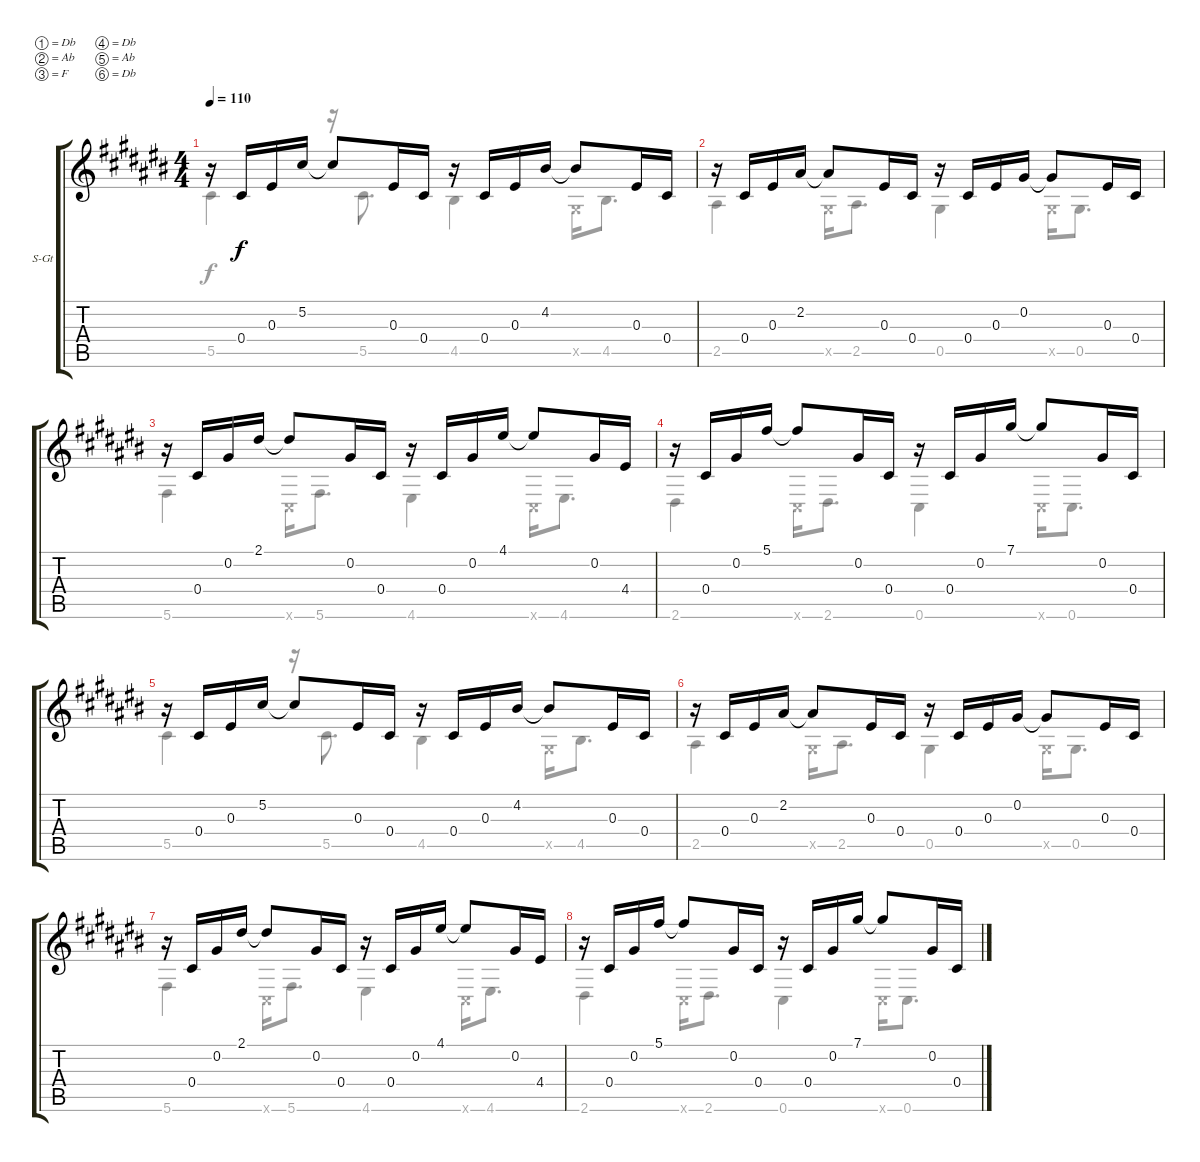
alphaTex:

\bracketExtendMode groupsimilarinstruments
\firstSystemTrackNameOrientation horizontal
\otherSystemsTrackNameOrientation horizontal
\track ("Track 1" "S-Gt") {instrument acousticguitarsteel}
\staff {score tabs}
\tuning (Db4 Ab3 F3 Db3 Ab2 Db2)
\voice
\ts (4 4)
\tempo 110
\clef g2
\ks c#
r.16{dy f} 0.4.16 0.3.16 5.2.16 5.2{t}.8 0.3.16 0.4.16 r.16 0.4.16 0.3.16 4.2.16 4.2{t}.8 0.3.16 0.4.16 |
r.16 0.4.16 0.3.16 2.2.16 2.2{t}.8 0.3.16 0.4.16 r.16 0.4.16 0.3.16 0.2.16 0.2{t}.8 0.3.16 0.4.16 |
r.16 0.4.16 0.2.16 2.1.16 2.1{t}.8 0.2.16 0.4.16 r.16 0.4.16 0.2.16 4.1.16 4.1{t}.8 0.2.16 4.4.16 |
r.16 0.4.16 0.2.16 5.1.16 5.1{t}.8 0.2.16 0.4.16 r.16 0.4.16 0.2.16 7.1.16 7.1{t}.8 0.2.16 0.4.16 |
r.16 0.4.16 0.3.16 5.2.16 5.2{t}.8 0.3.16 0.4.16 r.16 0.4.16 0.3.16 4.2.16 4.2{t}.8 0.3.16 0.4.16 |
r.16 0.4.16 0.3.16 2.2.16 2.2{t}.8 0.3.16 0.4.16 r.16 0.4.16 0.3.16 0.2.16 0.2{t}.8 0.3.16 0.4.16 |
r.16 0.4.16 0.2.16 2.1.16 2.1{t}.8 0.2.16 0.4.16 r.16 0.4.16 0.2.16 4.1.16 4.1{t}.8 0.2.16 4.4.16 |
r.16 0.4.16 0.2.16 5.1.16 5.1{t}.8 0.2.16 0.4.16 r.16 0.4.16 0.2.16 7.1.16 7.1{t}.8 0.2.16 0.4.16
\voice
\clef g2
\ottava regular
\simile none
\ks c#
5.5.4{dy f} r.16 5.5.8{d} 4.5.4 0.5{x}.16 4.5.8{d} |
2.5.4 0.5{x}.16 2.5.8{d} 0.5.4 0.5{x}.16 0.5.8{d} |
5.6.4 0.6{x}.16 5.6.8{d} 4.6.4 0.6{x}.16 4.6.8{d} |
2.6.4 0.6{x}.16 2.6.8{d} 0.6.4 0.6{x}.16 0.6.8{d} |
5.5.4 r.16 5.5.8{d} 4.5.4 0.5{x}.16 4.5.8{d} |
2.5.4 0.5{x}.16 2.5.8{d} 0.5.4 0.5{x}.16 0.5.8{d} |
5.6.4 0.6{x}.16 5.6.8{d} 4.6.4 0.6{x}.16 4.6.8{d} |
2.6.4 0.6{x}.16 2.6.8{d} 0.6.4 0.6{x}.16 0.6.8{d}
